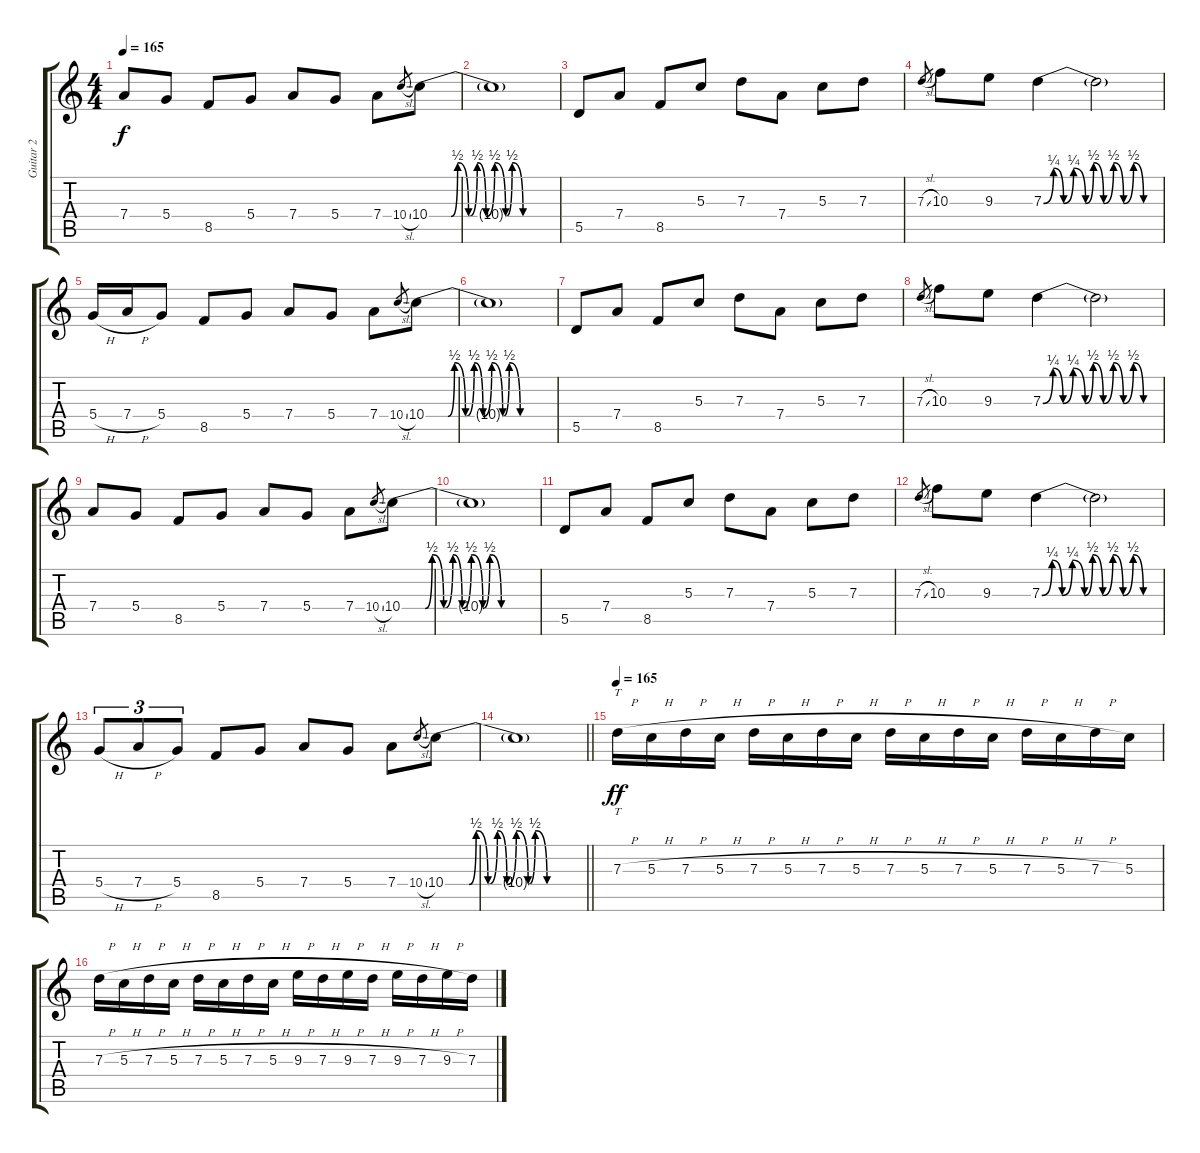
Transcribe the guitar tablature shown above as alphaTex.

\track ("Guitar 2" "Guitar 2") {instrument distortionguitar}
\staff {score tabs}
\tuning (E4 B3 G3 D3 A2 D2) {hide}
\ts (4 4)
\tempo 165
\clef g2
\ks c
7.4.8{dy f} 5.4.8 8.5.8 5.4.8 7.4.8 5.4.8 7.4.8 10.4{sl}.8{gr} 10.4{be (custom 0 0 10 0 13 2 18 0 22 2 26 0 30 2 35 0 38 2 43 0 51 0 60 0)}.8 |
10.4{t}.1 |
5.5.8 7.4.8 8.5.8 5.3.8 7.3.8 7.4.8 5.3.8 7.3.8 |
7.3{sl}.8{gr} 10.3.8 9.3.8 7.3{be (custom 0 0 5 1 10 0 15 1 21 0 25 2 30 0 35 2 40 0 45 2 50 0 60 0)}.4 7.3{t}.2 |
5.4{h}.16 7.4{h}.16 5.4.8 8.5.8 5.4.8 7.4.8 5.4.8 7.4.8 10.4{sl}.8{gr} 10.4{be (custom 0 0 10 0 13 2 18 0 22 2 26 0 30 2 35 0 38 2 43 0 51 0 60 0)}.8 |
10.4{t}.1 |
5.5.8{volume 12 balance 3} 7.4.8 8.5.8 5.3.8 7.3.8 7.4.8 5.3.8 7.3.8 |
7.3{sl}.8{gr} 10.3.8 9.3.8 7.3{be (custom 0 0 5 1 10 0 15 1 21 0 25 2 30 0 35 2 40 0 45 2 50 0 60 0)}.4 7.3{t}.2 |
7.4.8 5.4.8 8.5.8 5.4.8 7.4.8 5.4.8 7.4.8 10.4{sl}.8{gr} 10.4{be (custom 0 0 10 0 13 2 18 0 22 2 26 0 30 2 35 0 38 2 43 0 51 0 60 0)}.8 |
10.4{t}.1 |
5.5.8{balance 3} 7.4.8 8.5.8 5.3.8 7.3.8 7.4.8 5.3.8 7.3.8 |
7.3{sl}.8{gr} 10.3.8 9.3.8 7.3{be (custom 0 0 5 1 10 0 15 1 21 0 25 2 30 0 35 2 40 0 45 2 50 0 60 0)}.4 7.3{t}.2 |
5.4{h}.8{tu (3 2)} 7.4{h}.8{tu (3 2)} 5.4.8{tu (3 2)} 8.5.8 5.4.8 7.4.8 5.4.8 7.4.8 10.4{sl}.8{gr} 10.4{be (custom 0 0 10 0 13 2 18 0 22 2 26 0 30 2 35 0 38 2 43 0 51 0 60 0)}.8 |
\barLineRight lightlight
10.4{t}.1 |
\tempo 165
7.3{h}.16{tt dy ff volume 13 balance 8} 5.3{h}.16 7.3{h}.16 5.3{h}.16 7.3{h}.16 5.3{h}.16 7.3{h}.16 5.3{h}.16 7.3{h}.16 5.3{h}.16 7.3{h}.16 5.3{h}.16 7.3{h}.16 5.3{h}.16 7.3{h}.16 5.3.16 |
7.3{h}.16 5.3{h}.16 7.3{h}.16 5.3{h}.16 7.3{h}.16 5.3{h}.16 7.3{h}.16 5.3{h}.16 9.3{h}.16 7.3{h}.16 9.3{h}.16 7.3{h}.16 9.3{h}.16 7.3{h}.16 9.3{h}.16 7.3.16
